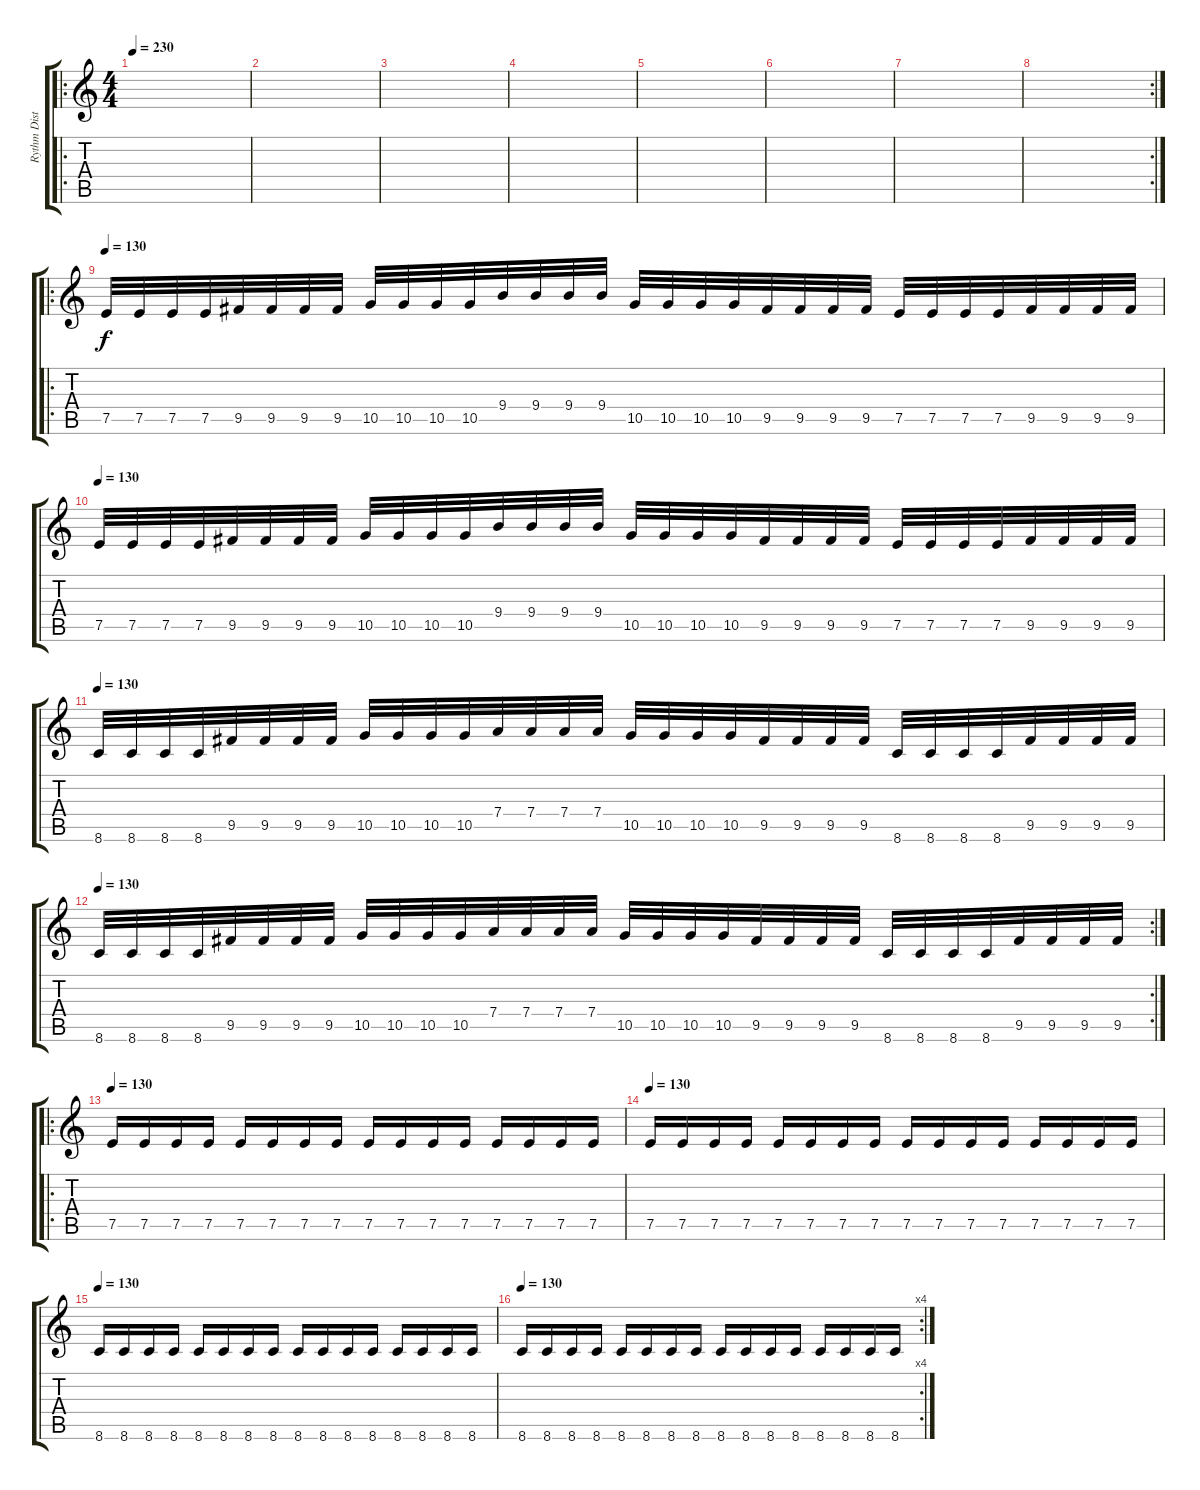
\track ("Rythm Distortion Guitar" "Rythm Dist") {instrument distortionguitar}
\staff {score tabs}
\tuning (E4 B3 G3 D3 A2 E2) {hide}
\ro
\ts (4 4)
\tempo 230
\clef g2
\ks c
|
|
|
|
|
|
|
\rc 2
|
\ro
\tempo 130
7.5.32 7.5.32 7.5.32 7.5.32 9.5.32 9.5.32 9.5.32 9.5.32 10.5.32 10.5.32 10.5.32 10.5.32 9.4.32 9.4.32 9.4.32 9.4.32 10.5.32 10.5.32 10.5.32 10.5.32 9.5.32 9.5.32 9.5.32 9.5.32 7.5.32 7.5.32 7.5.32 7.5.32 9.5.32 9.5.32 9.5.32 9.5.32 |
\tempo 130
7.5.32 7.5.32 7.5.32 7.5.32 9.5.32 9.5.32 9.5.32 9.5.32 10.5.32 10.5.32 10.5.32 10.5.32 9.4.32 9.4.32 9.4.32 9.4.32 10.5.32 10.5.32 10.5.32 10.5.32 9.5.32 9.5.32 9.5.32 9.5.32 7.5.32 7.5.32 7.5.32 7.5.32 9.5.32 9.5.32 9.5.32 9.5.32 |
\tempo 130
8.6.32 8.6.32 8.6.32 8.6.32 9.5.32 9.5.32 9.5.32 9.5.32 10.5.32 10.5.32 10.5.32 10.5.32 7.4.32 7.4.32 7.4.32 7.4.32 10.5.32 10.5.32 10.5.32 10.5.32 9.5.32 9.5.32 9.5.32 9.5.32 8.6.32 8.6.32 8.6.32 8.6.32 9.5.32 9.5.32 9.5.32 9.5.32 |
\rc 2
\tempo 130
8.6.32 8.6.32 8.6.32 8.6.32 9.5.32 9.5.32 9.5.32 9.5.32 10.5.32 10.5.32 10.5.32 10.5.32 7.4.32 7.4.32 7.4.32 7.4.32 10.5.32 10.5.32 10.5.32 10.5.32 9.5.32 9.5.32 9.5.32 9.5.32 8.6.32 8.6.32 8.6.32 8.6.32 9.5.32 9.5.32 9.5.32 9.5.32 |
\ro
\tempo 130
7.5.16 7.5.16 7.5.16 7.5.16 7.5.16 7.5.16 7.5.16 7.5.16 7.5.16 7.5.16 7.5.16 7.5.16 7.5.16 7.5.16 7.5.16 7.5.16 |
\tempo 130
7.5.16 7.5.16 7.5.16 7.5.16 7.5.16 7.5.16 7.5.16 7.5.16 7.5.16 7.5.16 7.5.16 7.5.16 7.5.16 7.5.16 7.5.16 7.5.16 |
\tempo 130
8.6.16 8.6.16 8.6.16 8.6.16 8.6.16 8.6.16 8.6.16 8.6.16 8.6.16 8.6.16 8.6.16 8.6.16 8.6.16 8.6.16 8.6.16 8.6.16 |
\rc 4
\tempo 130
8.6.16 8.6.16 8.6.16 8.6.16 8.6.16 8.6.16 8.6.16 8.6.16 8.6.16 8.6.16 8.6.16 8.6.16 8.6.16 8.6.16 8.6.16 8.6.16
